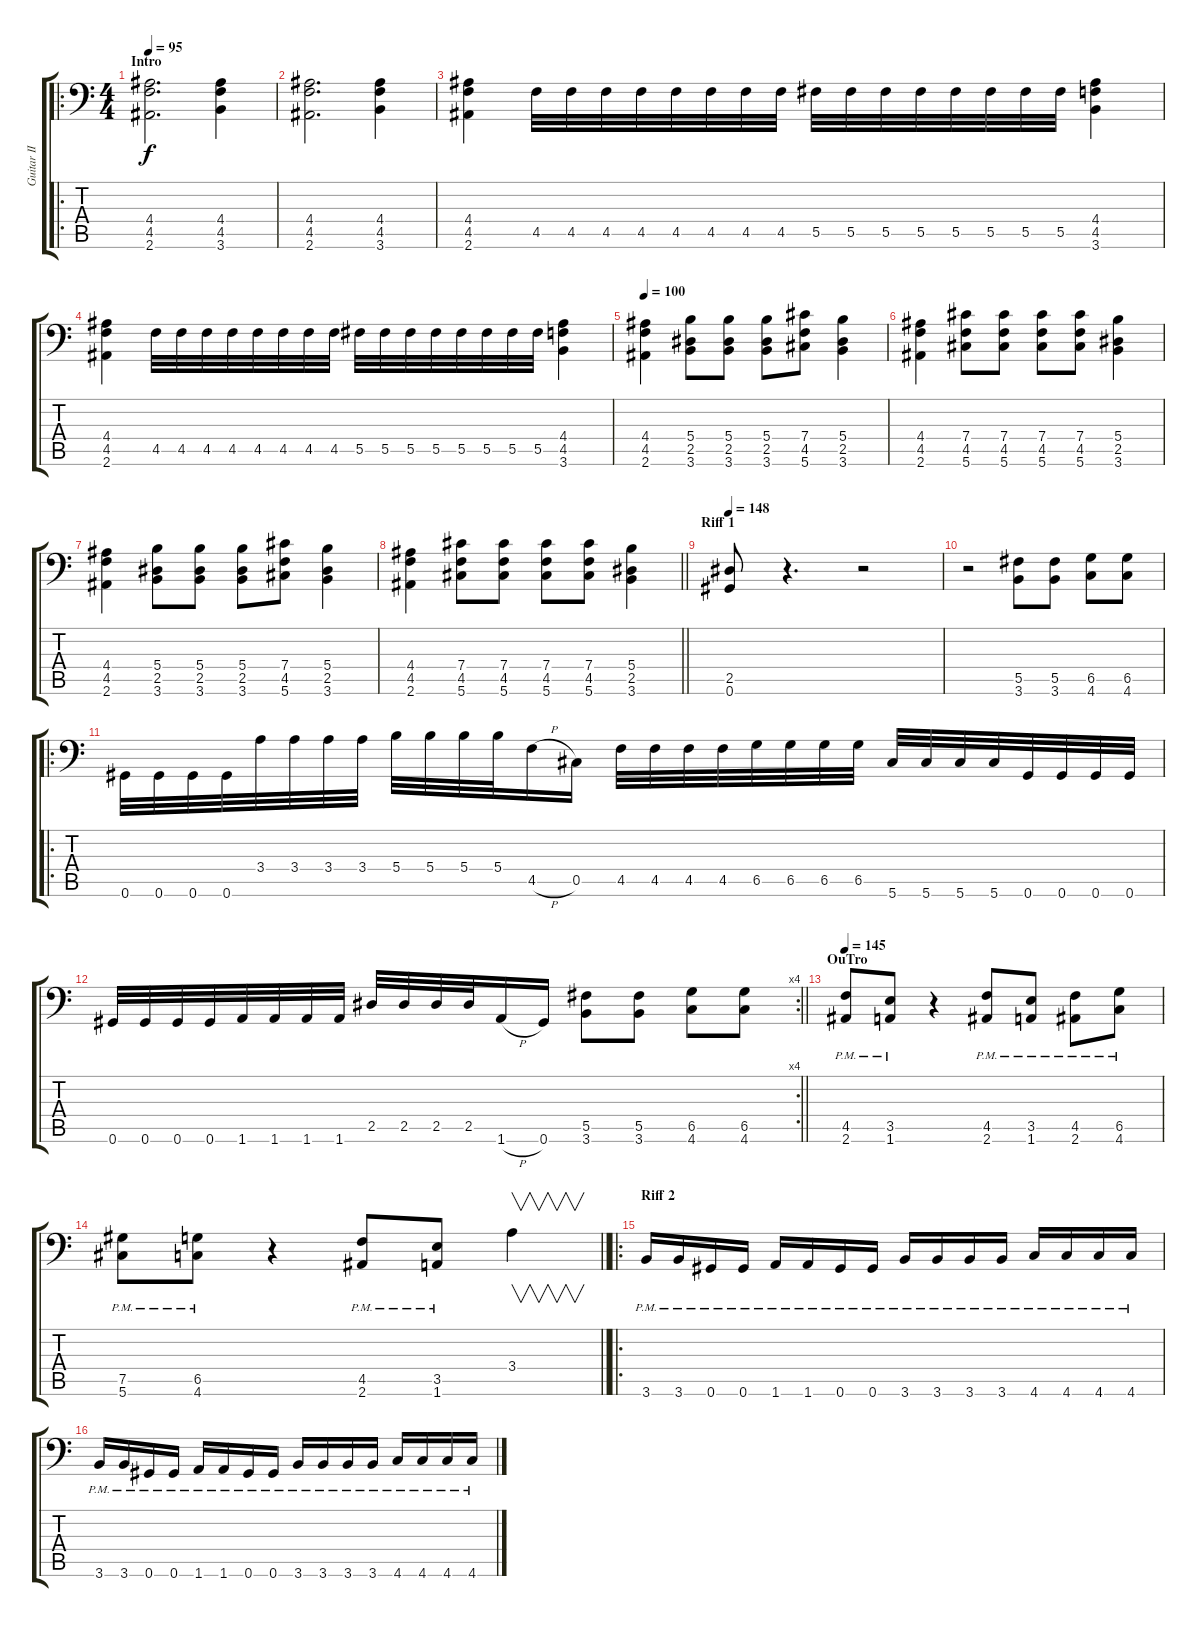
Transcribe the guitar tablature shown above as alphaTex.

\track ("Guitar II" "Guitar II") {instrument distortionguitar}
\staff {score tabs}
\tuning (Ab3 Eb3 B2 Gb2 Db2 Ab1) {hide}
\ro
\ts (4 4)
\section ("" "Intro")
\tempo 95
\clef f4
\ks c
(4.4 4.5 2.6).2{d dy f instrument distortionguitar} (4.4 4.5 3.6).4 |
(4.4 4.5 2.6).2{d} (4.4 4.5 3.6).4 |
(4.4 4.5 2.6).4 4.5.32 4.5.32 4.5.32 4.5.32 4.5.32 4.5.32 4.5.32 4.5.32 5.5.32 5.5.32 5.5.32 5.5.32 5.5.32 5.5.32 5.5.32 5.5.32 (4.4 4.5 3.6).4 |
(4.4 4.5 2.6).4 4.5.32 4.5.32 4.5.32 4.5.32 4.5.32 4.5.32 4.5.32 4.5.32 5.5.32 5.5.32 5.5.32 5.5.32 5.5.32 5.5.32 5.5.32 5.5.32 (4.4 4.5 3.6).4 |
\tempo 100
(4.4 4.5 2.6).4 (5.4 2.5 3.6).8 (5.4 2.5 3.6).8 (5.4 2.5 3.6).8 (7.4 4.5 5.6).8 (5.4 2.5 3.6).4 |
(4.4 4.5 2.6).4 (7.4 4.5 5.6).8 (7.4 4.5 5.6).8 (7.4 4.5 5.6).8 (7.4 4.5 5.6).8 (5.4 2.5 3.6).4 |
(4.4 4.5 2.6).4 (5.4 2.5 3.6).8 (5.4 2.5 3.6).8 (5.4 2.5 3.6).8 (7.4 4.5 5.6).8 (5.4 2.5 3.6).4 |
\barLineRight lightlight
(4.4 4.5 2.6).4 (7.4 4.5 5.6).8 (7.4 4.5 5.6).8 (7.4 4.5 5.6).8 (7.4 4.5 5.6).8 (5.4 2.5 3.6).4 |
\section ("" "Riff 1")
\tempo 148
(2.5 0.6).8 r.4{d} r.2 |
r.2 (5.5 3.6).8 (5.5 3.6).8 (6.5 4.6).8 (6.5 4.6).8 |
\ro
0.6.32 0.6.32 0.6.32 0.6.32 3.4.32 3.4.32 3.4.32 3.4.32 5.4.32 5.4.32 5.4.32 5.4.32 4.5{h}.16 0.5.16 4.5.32 4.5.32 4.5.32 4.5.32 6.5.32 6.5.32 6.5.32 6.5.32 5.6.32 5.6.32 5.6.32 5.6.32 0.6.32 0.6.32 0.6.32 0.6.32 |
\rc 4
\barLineRight lightlight
0.6.32 0.6.32 0.6.32 0.6.32 1.6.32 1.6.32 1.6.32 1.6.32 2.5.32 2.5.32 2.5.32 2.5.32 1.6{h}.16 0.6.16 (5.5 3.6).8 (5.5 3.6).8 (6.5 4.6).8 (6.5 4.6).8 |
\section ("" "OuTro")
\tempo 145
(4.5{pm} 2.6{pm}).8 (3.5{pm} 1.6{pm}).8 r.4 (4.5{pm} 2.6{pm}).8 (3.5{pm} 1.6{pm}).8 (4.5{pm} 2.6{pm}).8 (6.5{pm} 4.6{pm}).8 |
\barLineRight lightlight
(7.5{pm} 5.6{pm}).8 (6.5{pm} 4.6{pm}).8 r.4 (4.5{pm} 2.6{pm}).8 (3.5{pm} 1.6{pm}).8 3.4.4{v instrument guitarharmonics} |
\ro
\section ("" "Riff 2")
3.6{pm}.16{instrument distortionguitar} 3.6{pm}.16 0.6{pm}.16 0.6{pm}.16 1.6{pm}.16 1.6{pm}.16 0.6{pm}.16 0.6{pm}.16 3.6{pm}.16 3.6{pm}.16 3.6{pm}.16 3.6{pm}.16 4.6{pm}.16 4.6{pm}.16 4.6{pm}.16 4.6{pm}.16 |
3.6{pm}.16 3.6{pm}.16 0.6{pm}.16 0.6{pm}.16 1.6{pm}.16 1.6{pm}.16 0.6{pm}.16 0.6{pm}.16 3.6{pm}.16 3.6{pm}.16 3.6{pm}.16 3.6{pm}.16 4.6{pm}.16 4.6{pm}.16 4.6{pm}.16 4.6{pm}.16
